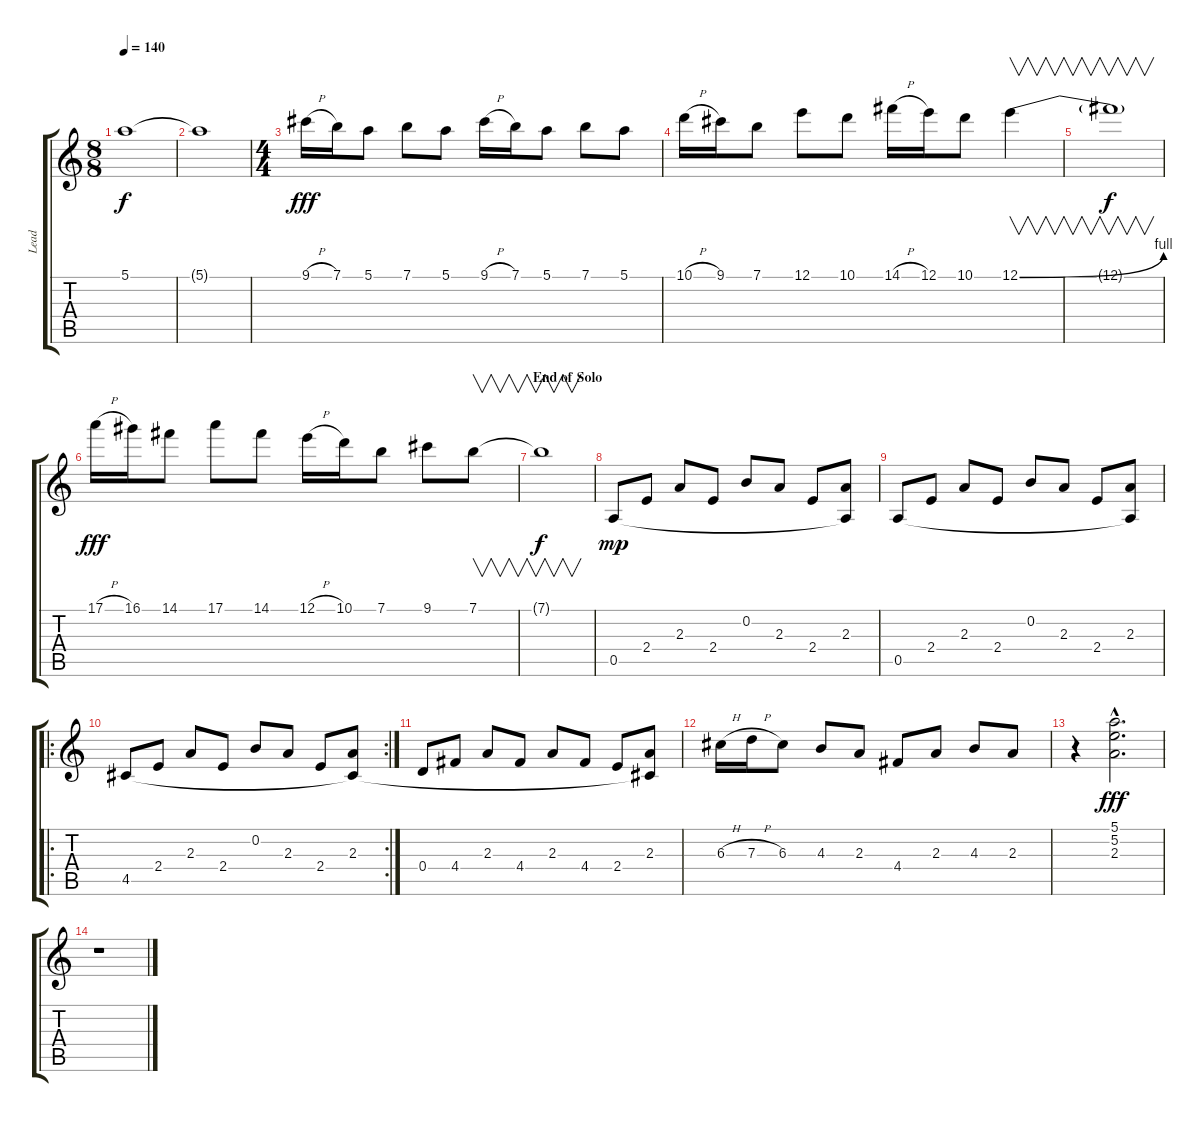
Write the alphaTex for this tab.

\track ("Lead" "Lead") {instrument acousticguitarsteel}
\staff {score tabs}
\tuning (E4 B3 G3 D3 A2 E2) {hide}
\ts (8 8)
\tempo 140
\clef g2
\ks c
5.1{t}.1{dy f} |
5.1{t}.1 |
\ts (4 4)
9.1{h}.16{dy fff instrument distortionguitar} 7.1.16 5.1.8 7.1.8 5.1.8 9.1{h}.16 7.1.16 5.1.8 7.1.8 5.1.8 |
10.1{h}.16 9.1.16 7.1.8 12.1.8 10.1.8 14.1{h}.16 12.1.16 10.1.8 12.1{be (bend 0 0 60 4)}.4{v} |
12.1{t}.1{v dy f} |
17.1{h}.16{dy fff instrument distortionguitar} 16.1.16 14.1.8 17.1.8 14.1.8 12.1{h}.16 10.1.16 7.1.8 9.1.8 7.1.8{v} |
\section ("" "End of Solo")
7.1{t}.1{v dy f} |
0.5.8{dy mp instrument acousticguitarsteel} 2.4.8 2.3.8 2.4.8 0.2.8 2.3.8 2.4.8 (2.3 0.5{t}).8 |
0.5.8 2.4.8 2.3.8 2.4.8 0.2.8 2.3.8 2.4.8 (2.3 0.5{t}).8 |
\ro
\rc 2
4.5.8 2.4.8 2.3.8 2.4.8 0.2.8 2.3.8 2.4.8 (2.3 4.5{t}).8 |
0.4.8 4.4.8 2.3.8 4.4.8 2.3.8 4.4.8 2.4.8 (2.3 4.5{t}).8 |
6.3{h}.16 7.3{h}.16 6.3.8 4.3.8 2.3.8 4.4.8 2.3.8 4.3.8 2.3.8 |
r.4 (5.1{hac} 5.2{hac} 2.3{hac}).2{d dy fff} |
r.1
